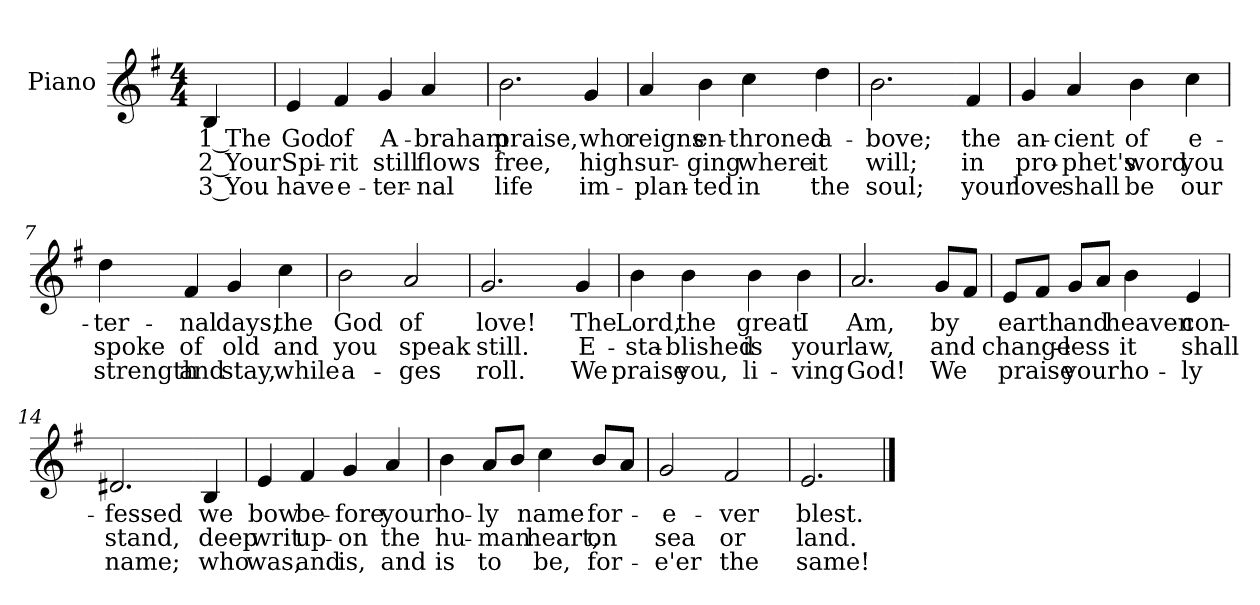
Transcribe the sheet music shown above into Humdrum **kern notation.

**kern	**text	**text	**text
*part1	*part1	*part1	*part1
*staff1	*staff1	*staff1	*staff1
*I"Piano	*	*	*
*I'Pno.	*	*	*
!!LO:PB:g=z
*clefG2	*	*	*
*k[f#]	*	*	*
*G:	*	*	*
*M4/4	*	*	*
=	=	=	=
!	!LO:LY:b:color=#000000	!LO:LY:b:color=#000000	!LO:LY:b:color=#000000
4Bi/	1 The	2 Your	3 You
=1	=1	=1	=1
!	!LO:LY:b:color=#000000	!LO:LY:b:color=#000000	!LO:LY:b:color=#000000
4ei/	God	Spi-	have
!	!LO:LY:b:color=#000000	!LO:LY:b:color=#000000	!LO:LY:b:color=#000000
4f#i/	of	-rit	e-
!	!LO:LY:b:color=#000000	!LO:LY:b:color=#000000	!LO:LY:b:color=#000000
4gi/	A-	still	-ter-
!	!LO:LY:b:color=#000000	!LO:LY:b:color=#000000	!LO:LY:b:color=#000000
4ai/	-braham	flows	-nal
=2	=2	=2	=2
!	!LO:LY:b:color=#000000	!LO:LY:b:color=#000000	!LO:LY:b:color=#000000
2.bi\	praise,	free,	life
!	!LO:LY:b:color=#000000	!LO:LY:b:color=#000000	!LO:LY:b:color=#000000
4gi/	who	high	im-
=3	=3	=3	=3
!	!LO:LY:b:color=#000000	!LO:LY:b:color=#000000	!LO:LY:b:color=#000000
4ai/	reigns	sur-	-plan-
!	!LO:LY:b:color=#000000	!LO:LY:b:color=#000000	!LO:LY:b:color=#000000
4bi\	en-	-ging	-ted
!	!LO:LY:b:color=#000000	!LO:LY:b:color=#000000	!LO:LY:b:color=#000000
4cci\	-throned	where	in
!	!LO:LY:b:color=#000000	!LO:LY:b:color=#000000	!LO:LY:b:color=#000000
4ddi\	a-	it	the
=4	=4	=4	=4
!	!LO:LY:b:color=#000000	!LO:LY:b:color=#000000	!LO:LY:b:color=#000000
2.bi\	-bove;	will;	soul;
!!LO:LB:g=z
=5-	=5-	=5-	=5-
!	!LO:LY:b:color=#000000	!LO:LY:b:color=#000000	!LO:LY:b:color=#000000
4f#i/	the	in	your
=6	=6	=6	=6
!	!LO:LY:b:color=#000000	!LO:LY:b:color=#000000	!LO:LY:b:color=#000000
4gi/	an-	pro-	love
!	!LO:LY:b:color=#000000	!LO:LY:b:color=#000000	!LO:LY:b:color=#000000
4ai/	-cient	-phet's	shall
!	!LO:LY:b:color=#000000	!LO:LY:b:color=#000000	!LO:LY:b:color=#000000
4bi\	of	word	be
!	!LO:LY:b:color=#000000	!LO:LY:b:color=#000000	!LO:LY:b:color=#000000
4cci\	e-	you	our
=7	=7	=7	=7
!	!LO:LY:b:color=#000000	!LO:LY:b:color=#000000	!LO:LY:b:color=#000000
4ddi\	-ter-	spoke	strength
!	!LO:LY:b:color=#000000	!LO:LY:b:color=#000000	!LO:LY:b:color=#000000
4f#i/	-nal	of	and
!	!LO:LY:b:color=#000000	!LO:LY:b:color=#000000	!LO:LY:b:color=#000000
4gi/	days,	old	stay,
!	!LO:LY:b:color=#000000	!LO:LY:b:color=#000000	!LO:LY:b:color=#000000
4cci\	the	and	while
=8	=8	=8	=8
!	!LO:LY:b:color=#000000	!LO:LY:b:color=#000000	!LO:LY:b:color=#000000
2bi\	God	you	a-
!	!LO:LY:b:color=#000000	!LO:LY:b:color=#000000	!LO:LY:b:color=#000000
2ai/	of	speak	-ges
=9	=9	=9	=9
!	!LO:LY:b:color=#000000	!LO:LY:b:color=#000000	!LO:LY:b:color=#000000
2.gi/	love!	still.	roll.
!!LO:LB:g=z
=10-	=10-	=10-	=10-
!	!LO:LY:b:color=#000000	!LO:LY:b:color=#000000	!LO:LY:b:color=#000000
4gi/	The	E-	We
=11	=11	=11	=11
!	!LO:LY:b:color=#000000	!LO:LY:b:color=#000000	!LO:LY:b:color=#000000
4bi\	Lord,	-sta-	praise
!	!LO:LY:b:color=#000000	!LO:LY:b:color=#000000	!LO:LY:b:color=#000000
4bi\	the	-blished	you,
!	!LO:LY:b:color=#000000	!LO:LY:b:color=#000000	!LO:LY:b:color=#000000
4bi\	great	is	li-
!	!LO:LY:b:color=#000000	!LO:LY:b:color=#000000	!LO:LY:b:color=#000000
4bi\	I	your	-ving
=12	=12	=12	=12
!	!LO:LY:b:color=#000000	!LO:LY:b:color=#000000	!LO:LY:b:color=#000000
2.ai/	Am,	law,	God!
!	!LO:LY:b:color=#000000	!LO:LY:b:color=#000000	!LO:LY:b:color=#000000
8gi/L	by	and	We
8f#i/J	.	.	.
=13	=13	=13	=13
!	!LO:LY:b:color=#000000	!LO:LY:b:color=#000000	!LO:LY:b:color=#000000
8ei/L	earth	change-	praise
8f#i/J	.	.	.
!	!LO:LY:b:color=#000000	!LO:LY:b:color=#000000	!LO:LY:b:color=#000000
8gi/L	and	-less	your
8ai/J	.	.	.
!	!LO:LY:b:color=#000000	!LO:LY:b:color=#000000	!LO:LY:b:color=#000000
4bi\	heaven	it	ho-
!	!LO:LY:b:color=#000000	!LO:LY:b:color=#000000	!LO:LY:b:color=#000000
4ei/	con-	shall	-ly
!!LO:LB:g=z
=14	=14	=14	=14
!	!LO:LY:b:color=#000000	!LO:LY:b:color=#000000	!LO:LY:b:color=#000000
2.d#Xi/	-fessed	stand,	name;
=15-	=15-	=15-	=15-
!	!LO:LY:b:color=#000000	!LO:LY:b:color=#000000	!LO:LY:b:color=#000000
4Bi/	we	deep	who
=16	=16	=16	=16
!	!LO:LY:b:color=#000000	!LO:LY:b:color=#000000	!LO:LY:b:color=#000000
4ei/	bow	writ	was,
!	!LO:LY:b:color=#000000	!LO:LY:b:color=#000000	!LO:LY:b:color=#000000
4f#i/	be-	up-	and
!	!LO:LY:b:color=#000000	!LO:LY:b:color=#000000	!LO:LY:b:color=#000000
4gi/	-fore	-on	is,
!	!LO:LY:b:color=#000000	!LO:LY:b:color=#000000	!LO:LY:b:color=#000000
4ai/	your	the	and
!!LO:LB:g=z
=17	=17	=17	=17
!	!LO:LY:b:color=#000000	!LO:LY:b:color=#000000	!LO:LY:b:color=#000000
4bi\	ho-	hu-	is
!	!LO:LY:b:color=#000000	!LO:LY:b:color=#000000	!LO:LY:b:color=#000000
8ai/L	-ly	-man	to
8bi/J	.	.	.
!	!LO:LY:b:color=#000000	!LO:LY:b:color=#000000	!LO:LY:b:color=#000000
4cci\	name	heart,	be,
!	!LO:LY:b:color=#000000	!LO:LY:b:color=#000000	!LO:LY:b:color=#000000
8bi/L	for-	on	for-
8ai/J	.	.	.
=18	=18	=18	=18
!	!LO:LY:b:color=#000000	!LO:LY:b:color=#000000	!LO:LY:b:color=#000000
2gi/	-e-	sea	-e'er
!	!LO:LY:b:color=#000000	!LO:LY:b:color=#000000	!LO:LY:b:color=#000000
2f#i/	-ver	or	the
=19	=19	=19	=19
!	!LO:LY:b:color=#000000	!LO:LY:b:color=#000000	!LO:LY:b:color=#000000
2.ei/	blest.	land.	same!
==	==	==	==
*-	*-	*-	*-
